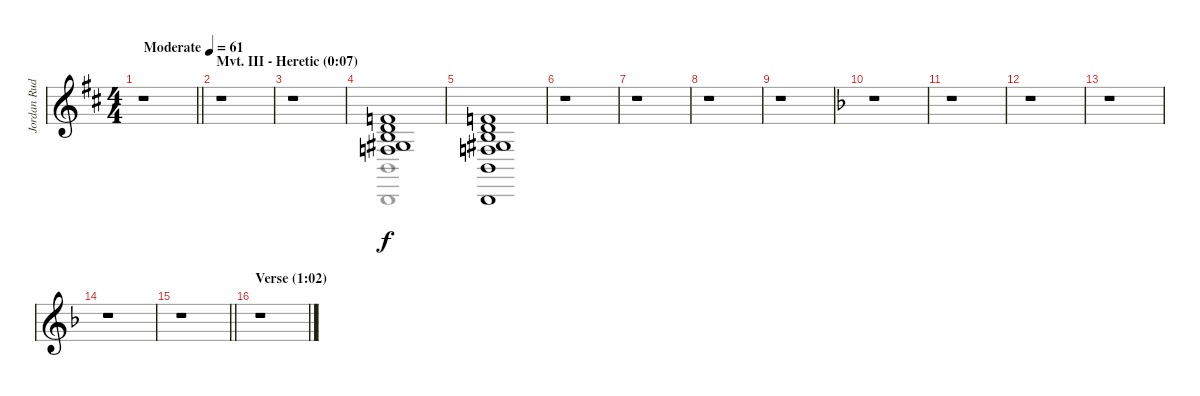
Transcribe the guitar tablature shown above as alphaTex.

\track ("Jordan Rudess Strings" "Jordan Rud") {instrument stringensemble1}
\staff {score}
\tuning (E4 B3 G3 D3 A2 E2 B1) {hide}
\voice
\ts (4 4)
\tempo (61 "Moderate")
\clef g2
\barLineRight lightlight
\ks bminor
r.1{dy f instrument stringensemble1} |
\section ("" "Mvt. III - Heretic (0:07)")
r.1 |
r.1{volume 0} |
(1.1 3.2 4.3 6.4 8.5).1{volume 13} |
(1.1 3.2 4.3 6.4 8.5 7.6 0.7).1 |
r.1 |
r.1 |
r.1 |
r.1 |
\ks dminor
r.1 |
r.1 |
r.1 |
r.1 |
r.1 |
\barLineRight lightlight
r.1 |
\section ("" "Verse (1:02)")
r.1
\voice
\clef g2
\ottava regular
\simile none
\barLineRight lightlight
\ks bminor
|
|
|
(2.5 0.7).1 |
|
|
|
|
|
\ks dminor
|
|
|
|
|
\barLineRight lightlight
|
